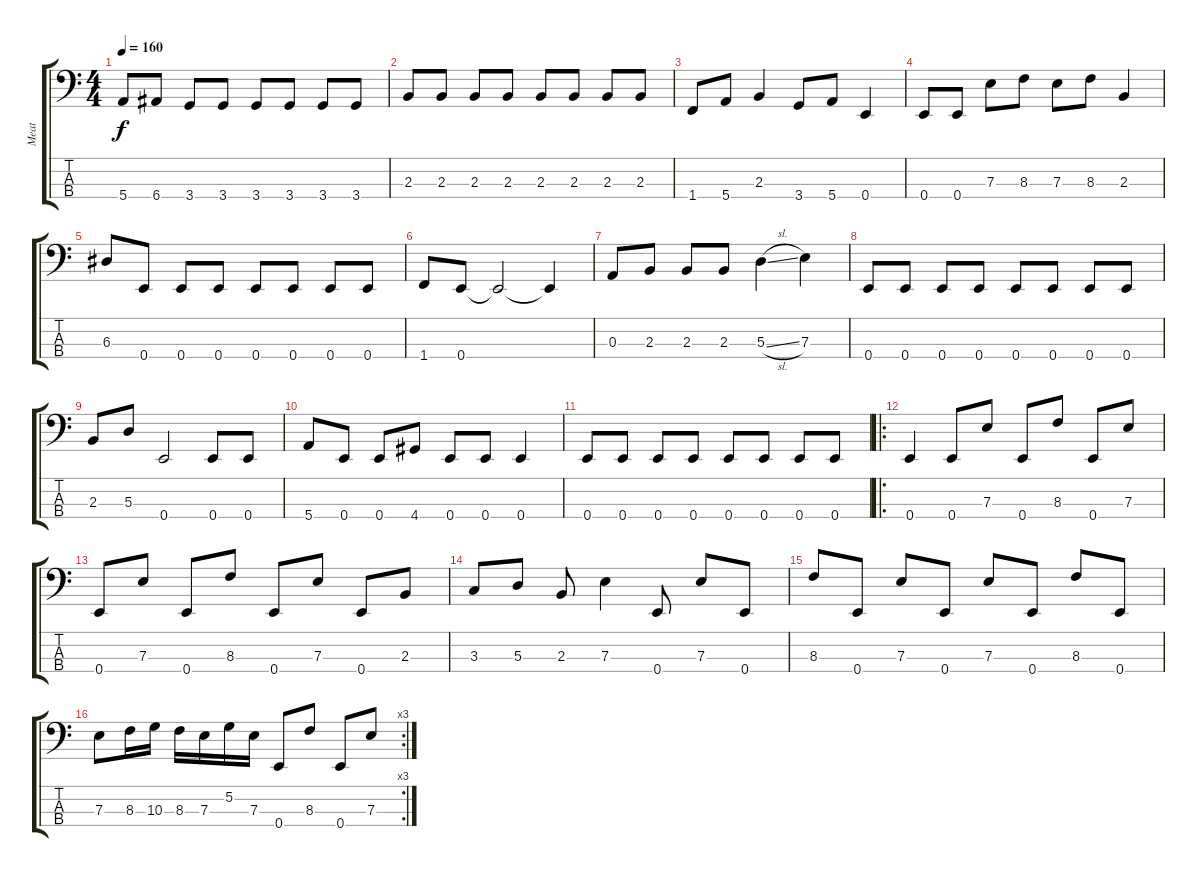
\track ("Meat" "Meat") {instrument electricbasspick}
\staff {score tabs}
\tuning (G2 D2 A1 E1) {hide}
\ts (4 4)
\tempo 160
\clef f4
\ks c
5.4.8{dy f} 6.4.8 3.4.8 3.4.8 3.4.8 3.4.8 3.4.8 3.4.8 |
2.3.8 2.3.8 2.3.8 2.3.8 2.3.8 2.3.8 2.3.8 2.3.8 |
1.4.8 5.4.8 2.3.4 3.4.8 5.4.8 0.4.4 |
0.4.8 0.4.8 7.3.8 8.3.8 7.3.8 8.3.8 2.3.4 |
6.3.8 0.4.8 0.4.8 0.4.8 0.4.8 0.4.8 0.4.8 0.4.8 |
1.4.8 0.4.8 0.4{t}.2 0.4{t}.4 |
0.3.8 2.3.8 2.3.8 2.3.8 5.3{sl}.4 7.3.4 |
0.4.8 0.4.8 0.4.8 0.4.8 0.4.8 0.4.8 0.4.8 0.4.8 |
2.3.8 5.3.8 0.4.2 0.4.8 0.4.8 |
5.4.8 0.4.8 0.4.8 4.4.8 0.4.8 0.4.8 0.4.4 |
0.4.8 0.4.8 0.4.8 0.4.8 0.4.8 0.4.8 0.4.8 0.4.8 |
\ro
0.4.4 0.4.8 7.3.8 0.4.8 8.3.8 0.4.8 7.3.8 |
0.4.8 7.3.8 0.4.8 8.3.8 0.4.8 7.3.8 0.4.8 2.3.8 |
3.3.8 5.3.8 2.3.8 7.3.4 0.4.8 7.3.8 0.4.8 |
8.3.8 0.4.8 7.3.8 0.4.8 7.3.8 0.4.8 8.3.8 0.4.8 |
\rc 3
7.3.8 8.3.16 10.3.16 8.3.16 7.3.16 5.2.16 7.3.16 0.4.8 8.3.8 0.4.8 7.3.8
